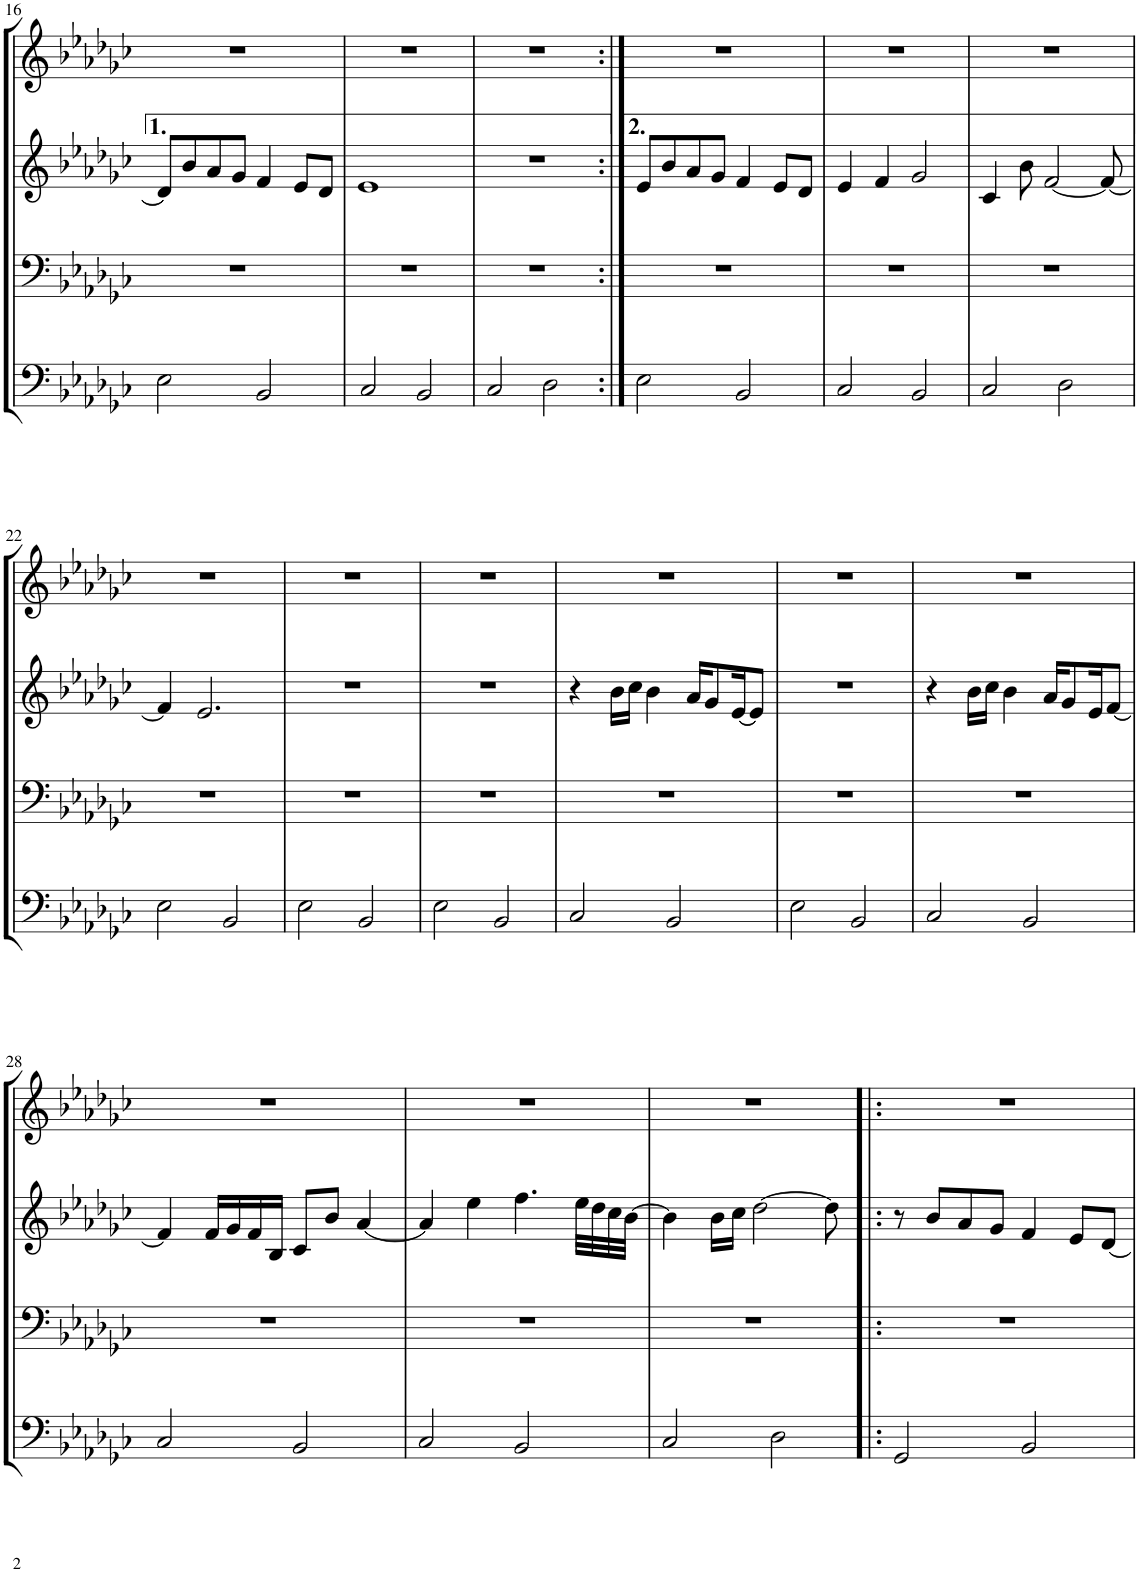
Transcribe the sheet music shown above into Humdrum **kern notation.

**kern	**kern	**kern	**kern
*part4	*part3	*part2	*part1
*staff4	*staff3	*staff2	*staff1
*I"Tuba	*I"Trombone	*I"Bb Trumpet 2	*I"Bb Trumpet 1
*I'Tba	*I'Trb	*I'Tpt	*I'Tpt
!!LO:PB:g=z
*clefF4	*clefF4	*clefG2	*clefG2
*	*	*ITrd1c2	*ITrd1c2
*k[b-e-a-d-g-c-]	*k[b-e-a-d-g-c-]	*k[b-e-a-d-g-c-]	*k[b-e-a-d-g-c-]
*M4/4	*M4/4	*M4/4	*M4/4
=16	=16	=16	=16
2E-\	1r	8d-/L]	1r
.	.	8b-/	.
.	.	8a-/	.
.	.	8g-/J	.
2BB-/	.	4f/	.
.	.	8e-/L	.
.	.	8d-/J	.
=17	=17	=17	=17
2C-/	1r	1e-	1r
2BB-/	.	.	.
=18	=18	=18	=18
2C-/	1r	1r	1r
2D-\	.	.	.
=19:|!	=19:|!	=19:|!	=19:|!
2E-\	1r	8e-/L	1r
.	.	8b-/	.
.	.	8a-/	.
.	.	8g-/J	.
2BB-/	.	4f/	.
.	.	8e-/L	.
.	.	8d-/J	.
=20	=20	=20	=20
2C-/	1r	4e-/	1r
.	.	4f/	.
2BB-/	.	2g-/	.
=21	=21	=21	=21
2C-/	1r	4c-/	1r
.	.	8b-\	.
.	.	[2f/	.
2D-\	.	.	.
.	.	8f/_	.
!!LO:LB:g=z
=22	=22	=22	=22
2E-\	1r	4f/]	1r
.	.	2.e-/	.
2BB-/	.	.	.
=23	=23	=23	=23
2E-\	1r	1r	1r
2BB-/	.	.	.
=24	=24	=24	=24
2E-\	1r	1r	1r
2BB-/	.	.	.
=25	=25	=25	=25
2C-/	1r	4r	1r
.	.	16b-\LL	.
.	.	16cc-\JJ	.
.	.	4b-\	.
2BB-/	.	.	.
.	.	16a-/KL	.
.	.	8g-/	.
.	.	[16e-/K	.
.	.	8e-/J]	.
=26	=26	=26	=26
2E-\	1r	1r	1r
2BB-/	.	.	.
=27	=27	=27	=27
2C-/	1r	4r	1r
.	.	16b-\LL	.
.	.	16cc-\JJ	.
.	.	4b-\	.
2BB-/	.	.	.
.	.	16a-/KL	.
.	.	8g-/	.
.	.	16e-/K	.
.	.	[8f/J	.
!!LO:LB:g=z
=28	=28	=28	=28
2C-/	1r	4f/]	1r
.	.	16f/LL	.
.	.	16g-/	.
.	.	16f/	.
.	.	16B-/JJ	.
2BB-/	.	8c-/L	.
.	.	8b-/J	.
.	.	[4a-/	.
=29	=29	=29	=29
2C-/	1r	4a-/]	1r
.	.	4ee-\	.
2BB-/	.	4.ff\	.
.	.	32ee-\LLL	.
.	.	32dd-\	.
.	.	32cc-\	.
.	.	[32b-\JJJ	.
=30	=30	=30	=30
2C-/	1r	4b-\]	1r
.	.	16b-\LL	.
.	.	16cc-\JJ	.
.	.	[2dd-\	.
2D-\	.	.	.
.	.	8dd-\]	.
=31!|:	=31!|:	=31!|:	=31!|:
2GG-/	1r	8r	1r
.	.	8b-/L	.
.	.	8a-/	.
.	.	8g-/J	.
2BB-/	.	4f/	.
.	.	8e-/L	.
.	.	[8d-/J	.
=	=	=	=
*-	*-	*-	*-
